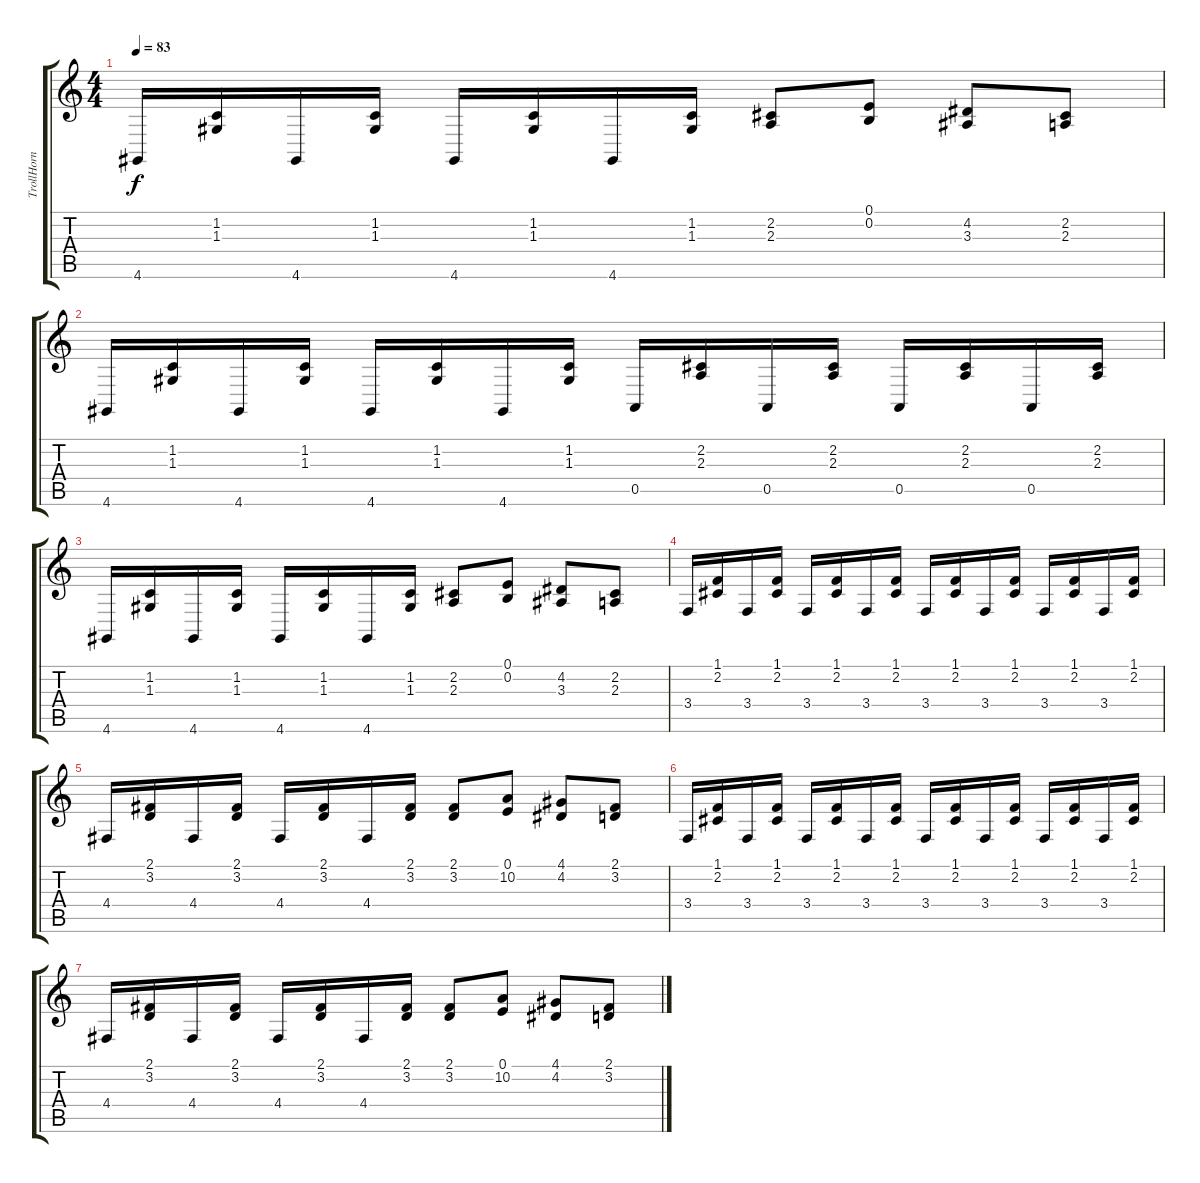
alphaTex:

\track ("TrollHorn" "TrollHorn") {instrument accordion}
\staff {score tabs}
\tuning (E4 B3 G3 D3 A2 E2) {hide}
\ts (4 4)
\tempo 83
\clef g2
\ks c
4.6.16{dy f} (1.2 1.3).16 4.6.16 (1.2 1.3).16 4.6.16 (1.2 1.3).16 4.6.16 (1.2 1.3).16 (2.2 2.3).8 (0.1 0.2).8 (4.2 3.3).8 (2.2 2.3).8 |
4.6.16 (1.2 1.3).16 4.6.16 (1.2 1.3).16 4.6.16 (1.2 1.3).16 4.6.16 (1.2 1.3).16 0.5.16 (2.2 2.3).16 0.5.16 (2.2 2.3).16 0.5.16 (2.2 2.3).16 0.5.16 (2.2 2.3).16 |
4.6.16 (1.2 1.3).16 4.6.16 (1.2 1.3).16 4.6.16 (1.2 1.3).16 4.6.16 (1.2 1.3).16 (2.2 2.3).8 (0.1 0.2).8 (4.2 3.3).8 (2.2 2.3).8 |
3.4.16 (1.1 2.2).16 3.4.16 (1.1 2.2).16 3.4.16 (1.1 2.2).16 3.4.16 (1.1 2.2).16 3.4.16 (1.1 2.2).16 3.4.16 (1.1 2.2).16 3.4.16 (1.1 2.2).16 3.4.16 (1.1 2.2).16 |
4.4.16 (2.1 3.2).16 4.4.16 (2.1 3.2).16 4.4.16 (2.1 3.2).16 4.4.16 (2.1 3.2).16 (2.1 3.2).8 (0.1 10.2).8 (4.1 4.2).8 (2.1 3.2).8 |
3.4.16 (1.1 2.2).16 3.4.16 (1.1 2.2).16 3.4.16 (1.1 2.2).16 3.4.16 (1.1 2.2).16 3.4.16 (1.1 2.2).16 3.4.16 (1.1 2.2).16 3.4.16 (1.1 2.2).16 3.4.16 (1.1 2.2).16 |
4.4.16 (2.1 3.2).16 4.4.16 (2.1 3.2).16 4.4.16 (2.1 3.2).16 4.4.16 (2.1 3.2).16 (2.1 3.2).8 (0.1 10.2).8 (4.1 4.2).8 (2.1 3.2).8
